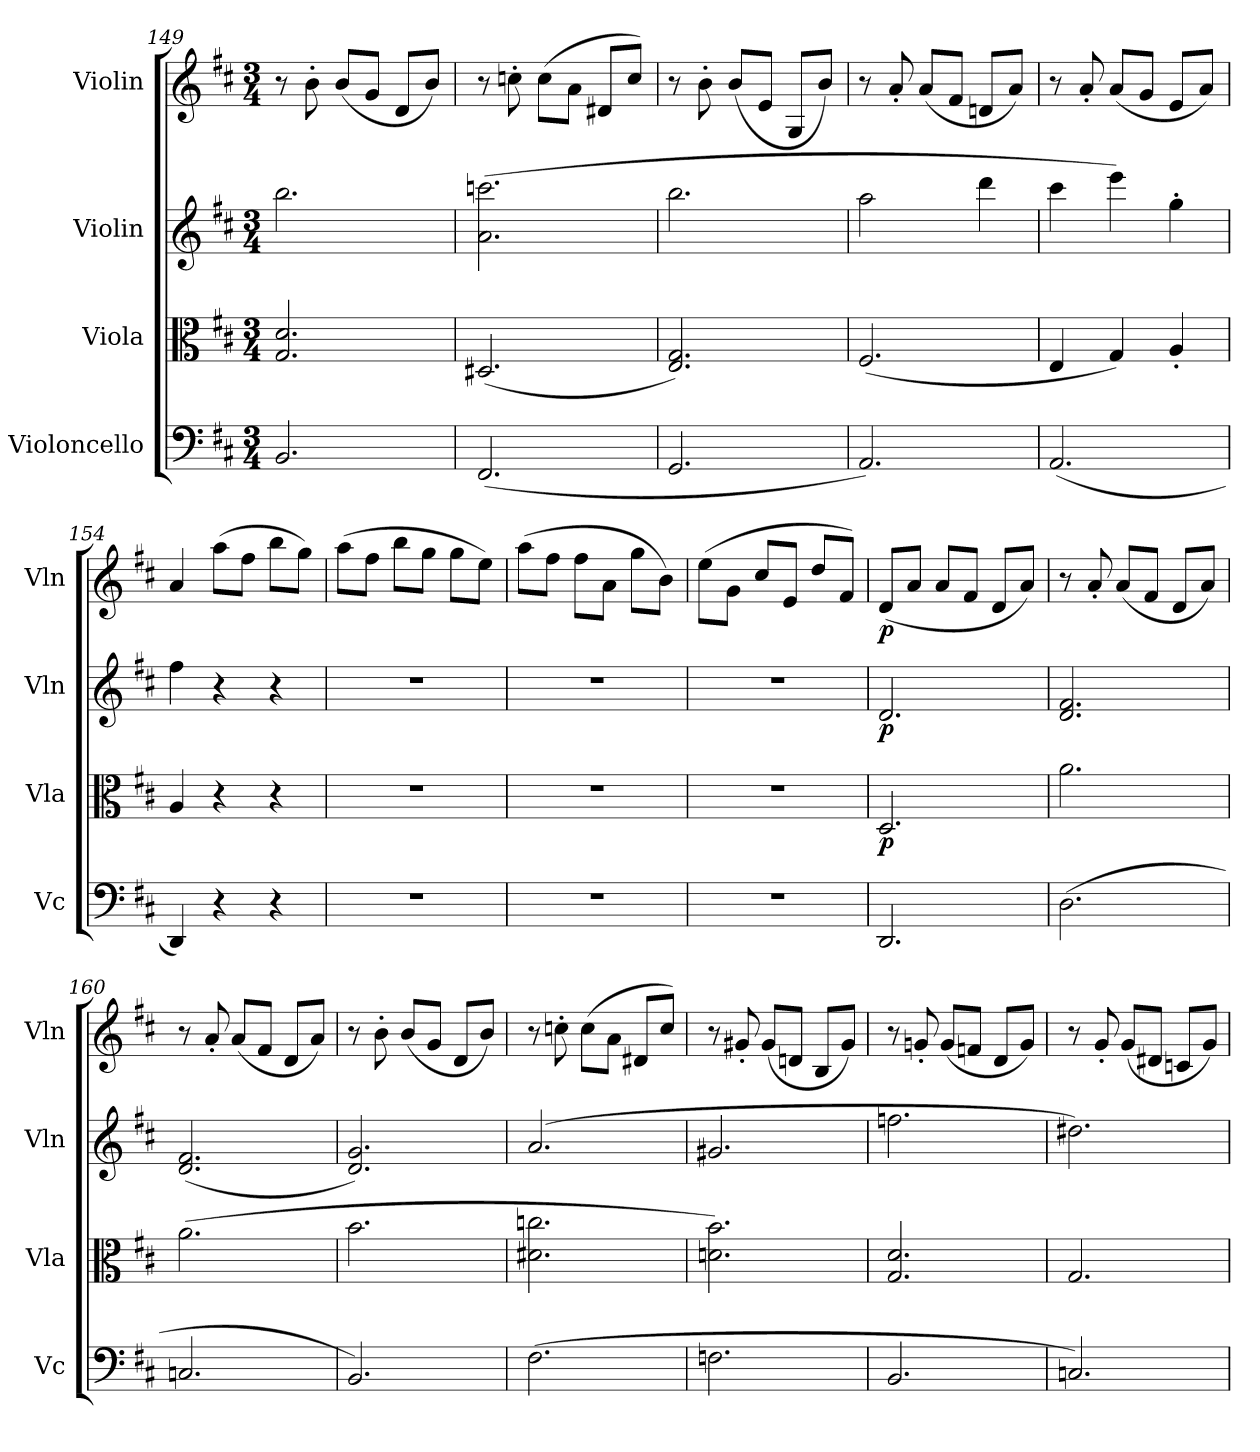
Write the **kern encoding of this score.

**kern	**kern	**dynam	**kern	**dynam	**kern	**dynam
*part4	*part3	*part3	*part2	*part2	*part1	*part1
*staff4	*staff3	*staff3	*staff2	*staff2	*staff1	*staff1
*I"Violoncello	*I"Viola	*	*I"Violin	*	*I"Violin	*
*I'Vc	*I'Vla	*	*I'Vln	*	*I'Vln	*
*clefF4	*clefC3	*	*clefG2	*	*clefG2	*
*k[f#c#]	*k[f#c#]	*	*k[f#c#]	*	*k[f#c#]	*
*M3/4	*M3/4	*	*M3/4	*	*M3/4	*
=149	=149	=149	=149	=149	=149	=149
2.BB/	2.G/ 2.d/	.	2.bb\	.	8r	.
.	.	.	.	.	8b'\	.
.	.	.	.	.	(8b/L	.
.	.	.	.	.	8g/J	.
.	.	.	.	.	8d/L	.
.	.	.	.	.	8b/J)	.
=150	=150	=150	=150	=150	=150	=150
(2.FF#/	(2.D#X/	.	(2.a\ 2.cccn\	.	8r	.
.	.	.	.	.	8ccn'\	.
.	.	.	.	.	(8cc\L	.
.	.	.	.	.	8a\J	.
.	.	.	.	.	8d#X/L	.
.	.	.	.	.	8cc/J)	.
=151	=151	=151	=151	=151	=151	=151
2.GG/	2.E/ 2.G/)	.	2.bb\	.	8r	.
.	.	.	.	.	8b'\	.
.	.	.	.	.	(8b/L	.
.	.	.	.	.	8e/J	.
.	.	.	.	.	8G/L	.
.	.	.	.	.	8b/J)	.
=152	=152	=152	=152	=152	=152	=152
2.AA/)	(2.F#/	.	2aa\	.	8r	.
.	.	.	.	.	8a'/	.
.	.	.	.	.	(8a/L	.
.	.	.	.	.	8f#/J	.
.	.	.	4ddd\	.	8dn/L	.
.	.	.	.	.	8a/J)	.
=153	=153	=153	=153	=153	=153	=153
(2.AA/	4E/	.	4ccc#\	.	8r	.
.	.	.	.	.	8a'/	.
.	4G/)	.	4eee\)	.	(8a/L	.
.	.	.	.	.	8g/J	.
.	4A'/	.	4gg'\	.	8e/L	.
.	.	.	.	.	8a/J)	.
=154	=154	=154	=154	=154	=154	=154
4DD/)	4A/	.	4ff#\	.	4a/	.
4r	4r	.	4r	.	(8aa\L	.
.	.	.	.	.	8ff#\J	.
4r	4r	.	4r	.	8bb\L	.
.	.	.	.	.	8gg\J)	.
=155	=155	=155	=155	=155	=155	=155
2.r	2.r	.	2.r	.	(8aa\L	.
.	.	.	.	.	8ff#\J	.
.	.	.	.	.	8bb\L	.
.	.	.	.	.	8gg\J	.
.	.	.	.	.	8gg\L	.
.	.	.	.	.	8ee\J)	.
=156	=156	=156	=156	=156	=156	=156
2.r	2.r	.	2.r	.	(8aa\L	.
.	.	.	.	.	8ff#\J	.
.	.	.	.	.	8ff#\L	.
.	.	.	.	.	8a\J	.
.	.	.	.	.	8gg\L	.
.	.	.	.	.	8b\J)	.
=157	=157	=157	=157	=157	=157	=157
2.r	2.r	.	2.r	.	(8ee\L	.
.	.	.	.	.	8g\J	.
.	.	.	.	.	8cc#/L	.
.	.	.	.	.	8e/J	.
.	.	.	.	.	8dd/L	.
.	.	.	.	.	8f#/J)	.
=158	=158	=158	=158	=158	=158	=158
2.DD/	2.D/	p	2.d/	p	(8d/L	p
.	.	.	.	.	8a/J	.
.	.	.	.	.	8a/L	.
.	.	.	.	.	8f#/J	.
.	.	.	.	.	8d/L	.
.	.	.	.	.	8a/J)	.
=159	=159	=159	=159	=159	=159	=159
(2.D\	2.a\	.	2.d/ 2.f#/	.	8r	.
.	.	.	.	.	8a'/	.
.	.	.	.	.	(8a/L	.
.	.	.	.	.	8f#/J	.
.	.	.	.	.	8d/L	.
.	.	.	.	.	8a/J)	.
=160	=160	=160	=160	=160	=160	=160
2.Cn/	(2.a\	.	(2.d/ 2.f#/	.	8r	.
.	.	.	.	.	8a'/	.
.	.	.	.	.	(8a/L	.
.	.	.	.	.	8f#/J	.
.	.	.	.	.	8d/L	.
.	.	.	.	.	8a/J)	.
=161	=161	=161	=161	=161	=161	=161
2.BB/)	2.b\	.	2.d/ 2.g/)	.	8r	.
.	.	.	.	.	8b'\	.
.	.	.	.	.	(8b/L	.
.	.	.	.	.	8g/J	.
.	.	.	.	.	8d/L	.
.	.	.	.	.	8b/J)	.
=162	=162	=162	=162	=162	=162	=162
(2.F#\	2.d#X\ 2.ccn\	.	(2.a/	.	8r	.
.	.	.	.	.	8ccn'\	.
.	.	.	.	.	(8cc\L	.
.	.	.	.	.	8a\J	.
.	.	.	.	.	8d#X/L	.
.	.	.	.	.	8cc/J)	.
=163	=163	=163	=163	=163	=163	=163
2.Fn\	2.dn\ 2.b\)	.	2.g#X/	.	8r	.
.	.	.	.	.	8g#X'/	.
.	.	.	.	.	(8g#/L	.
.	.	.	.	.	8dn/J	.
.	.	.	.	.	8B/L	.
.	.	.	.	.	8g#/J)	.
=164	=164	=164	=164	=164	=164	=164
2.BB/	2.G/ 2.d/	.	2.ffn\	.	8r	.
.	.	.	.	.	8gn'/	.
.	.	.	.	.	(8g/L	.
.	.	.	.	.	8fn/J	.
.	.	.	.	.	8d/L	.
.	.	.	.	.	8g/J)	.
=165	=165	=165	=165	=165	=165	=165
2.Cn/)	2.G/	.	2.dd#X\)	.	8r	.
.	.	.	.	.	8g'/	.
.	.	.	.	.	(8g/L	.
.	.	.	.	.	8d#X/J	.
.	.	.	.	.	8cn/L	.
.	.	.	.	.	8g/J)	.
=	=	=	=	=	=	=
*-	*-	*-	*-	*-	*-	*-
